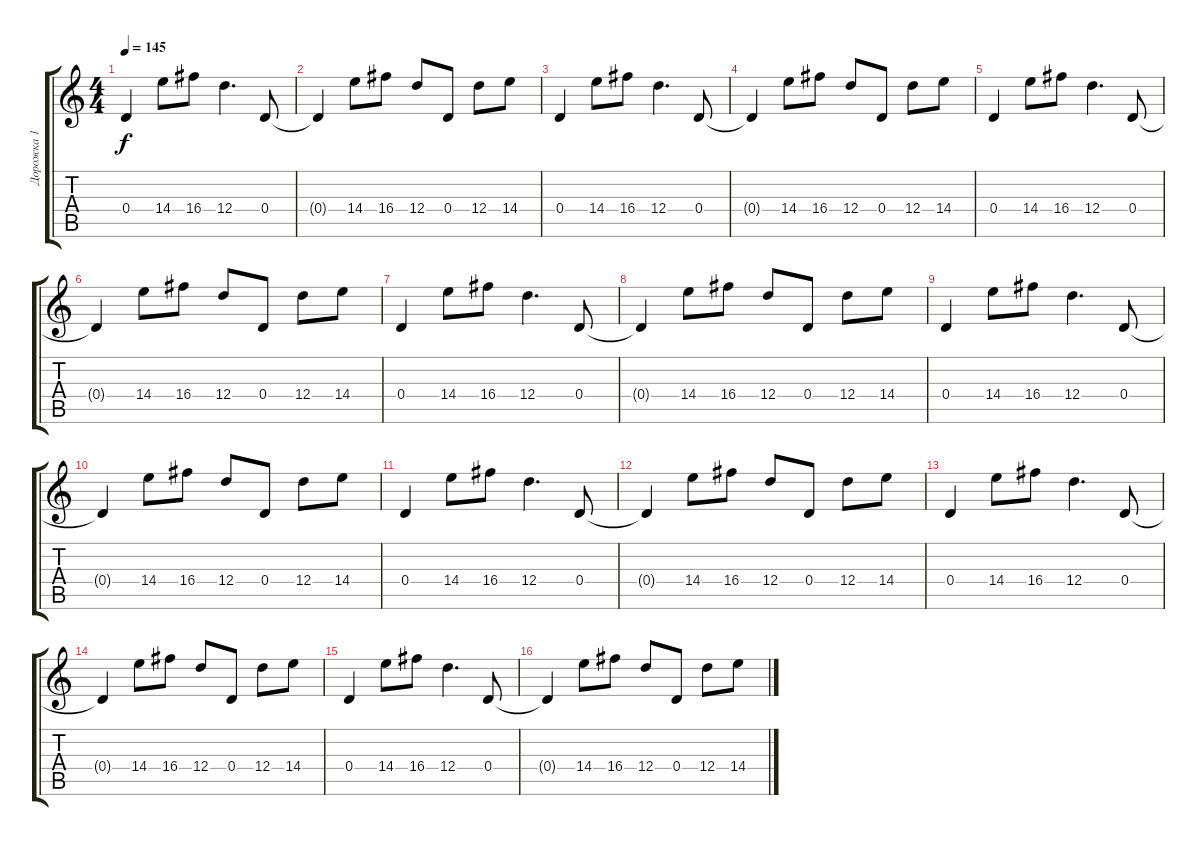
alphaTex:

\track ("Дорожка 1" "Дорожка 1") {instrument overdrivenguitar}
\staff {score tabs}
\tuning (E4 B3 G3 D3 A2 D2) {hide}
\ts (4 4)
\tempo 145
\clef g2
\ks c
0.4.4{dy f} 14.4.8 16.4.8 12.4.4{d} 0.4.8 |
0.4{t}.4 14.4.8 16.4.8 12.4.8 0.4.8 12.4.8 14.4.8 |
0.4.4 14.4.8 16.4.8 12.4.4{d} 0.4.8 |
0.4{t}.4 14.4.8 16.4.8 12.4.8 0.4.8 12.4.8 14.4.8 |
0.4.4 14.4.8 16.4.8 12.4.4{d} 0.4.8 |
0.4{t}.4 14.4.8 16.4.8 12.4.8 0.4.8 12.4.8 14.4.8 |
0.4.4 14.4.8 16.4.8 12.4.4{d} 0.4.8 |
0.4{t}.4 14.4.8 16.4.8 12.4.8 0.4.8 12.4.8 14.4.8 |
0.4.4 14.4.8 16.4.8 12.4.4{d} 0.4.8 |
0.4{t}.4 14.4.8 16.4.8 12.4.8 0.4.8 12.4.8 14.4.8 |
0.4.4 14.4.8 16.4.8 12.4.4{d} 0.4.8 |
0.4{t}.4 14.4.8 16.4.8 12.4.8 0.4.8 12.4.8 14.4.8 |
0.4.4 14.4.8 16.4.8 12.4.4{d} 0.4.8 |
0.4{t}.4 14.4.8 16.4.8 12.4.8 0.4.8 12.4.8 14.4.8 |
0.4.4 14.4.8 16.4.8 12.4.4{d} 0.4.8 |
0.4{t}.4 14.4.8 16.4.8 12.4.8 0.4.8 12.4.8 14.4.8
